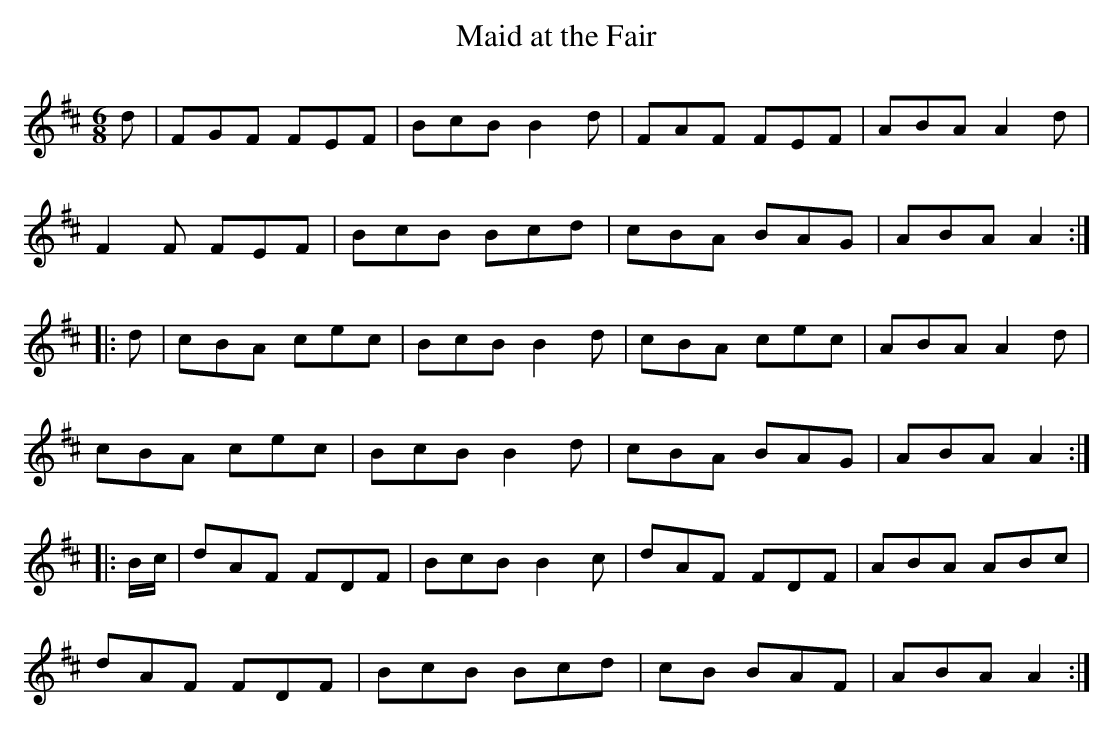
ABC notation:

X:1
T:Maid at the Fair
M:6/8
L:1/8
K:D
d|FGF FEF|BcB B2d|FAF FEF|ABA A2d|
F2F FEF|BcB Bcd|cBA BAG|ABA A2:|
|:d|cBA cec|BcB B2d|cBA cec|ABA A2d|
cBA cec|BcB B2d|cBA BAG|ABA A2:|
|:B/c/|dAF FDF|BcB B2c|dAF FDF|ABA ABc|
dAF FDF|BcB Bcd|cB BAF|ABA A2:|]
